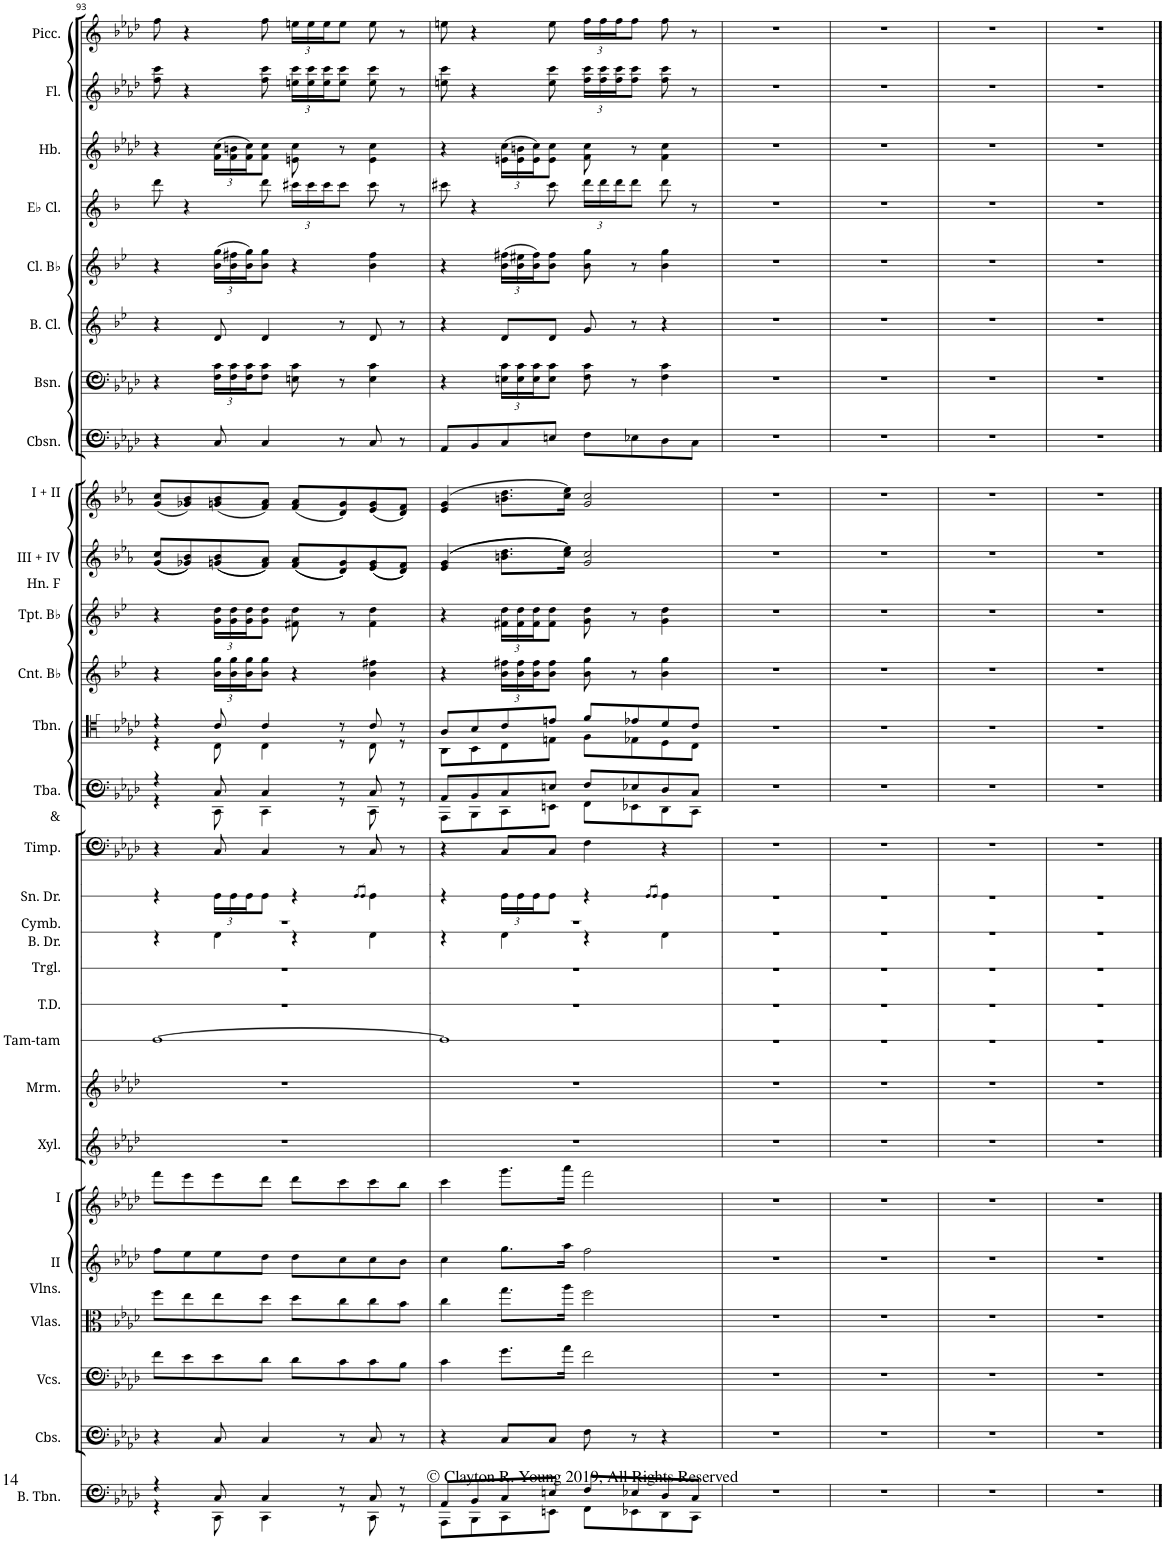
**kern	**kern	**kern	**kern	**kern	**kern	**kern	**kern	**kern	**kern	**kern	**kern	**kern	**kern	**kern	**kern	**kern	**kern	**kern	**kern	**kern	**kern	**kern	**kern	**kern	**kern	**kern	**kern
*part28	*part27	*part26	*part25	*part24	*part23	*part22	*part21	*part20	*part19	*part18	*part17	*part16	*part15	*part14	*part13	*part12	*part11	*part10	*part9	*part8	*part7	*part6	*part5	*part4	*part3	*part2	*part1
*staff28	*staff27	*staff26	*staff25	*staff24	*staff23	*staff22	*staff21	*staff20	*staff19	*staff18	*staff17	*staff16	*staff15	*staff14	*staff13	*staff12	*staff11	*staff10	*staff9	*staff8	*staff7	*staff6	*staff5	*staff4	*staff3	*staff2	*staff1
*I"Bass Trombone	*I"Contrabasses	*I"Violoncellos	*I"Violas	*I"II	*I"I     Violins	*I"Xylophone	*I"Marimba	*I"Tam-tam	*I"Tenor Drum	*I"Triangle	*I"Cymbals &amp; Bass Drum	*I"Snare Drum	*I"Timpani	*I"One Tuba	*I"3 Trombones     and	*I"Cornets in Bb	*I"Trumpets in Bb	*I"III + IV	*I"I + II     Cors en Fa	*I"Contrabassoon	*I"Bassoons	*I"Bass Clarinet	*I"Clarinets in Bb	*I"Eb Clarinet	*I"Hautbois	*I"Flûtes	*I"Piccolo
*I'B. Tbn.	*I'Cbs.	*I'Vcs.	*I'Vlas.	*I'II	*I'I     Vlns.	*I'Xyl.	*I'Mrm.	*I'Tam-tam	*I'T.D.	*I'Trgl.	*I'Cymb. B. Dr.	*I'Sn. Dr.	*I'Timp.	*I'Tba.	*	*I'Cnt. Bb	*I'Tpt. Bb	*I'III + IV	*	*I'Cbsn.	*I'Bsn.	*I'B. Cl.	*I'Cl. Bb	*I'Eb Cl.	*I'Hb.	*I'Fl.	*I'Picc.
!!LO:PB:g=z
*clefF4	*clefF4	*clefF4	*clefC3	*clefG2	*clefG2	*clefG2	*clefF4	*clefX	*clefX	*clefX	*clefX	*clefX	*clefF4	*clefF4	*clefC4	*clefG2	*clefG2	*clefF4	*clefG2	*clefF4	*clefF4	*clefG2	*clefG2	*clefG2	*clefG2	*clefG2	*clefG2
*Trd1c2	*Trd7c12	*	*	*	*Trd1c2	*Trd-7c-12	*	*	*	*	*	*	*	*	*	*Trd1c2	*Trd1c2	*Trd4c7	*Trd4c7	*Trd7c12	*	*Trd8c14	*Trd1c2	*Trd-2c-3	*	*	*Trd-7c-12
*k[b-e-a-d-]	*k[b-e-a-d-]	*k[b-e-a-d-]	*k[b-e-a-d-]	*k[b-e-a-d-]	*k[b-e-a-d-]	*k[b-e-a-d-]	*k[b-e-a-d-]	*k[]	*k[]	*k[]	*k[]	*k[]	*k[b-e-a-d-]	*k[b-e-a-d-]	*k[b-e-a-d-]	*k[b-e-]	*k[b-e-]	*k[b-e-a-]	*k[b-e-a-]	*k[b-e-a-d-]	*k[b-e-a-d-]	*k[b-e-]	*k[b-e-]	*k[b-]	*k[b-e-a-d-]	*k[b-e-a-d-]	*k[b-e-a-d-]
*M4/4	*M4/4	*M4/4	*M4/4	*M4/4	*M4/4	*M4/4	*M4/4	*M4/4	*M4/4	*M4/4	*M4/4	*M4/4	*M4/4	*M4/4	*M4/4	*M4/4	*M4/4	*M4/4	*M4/4	*M4/4	*M4/4	*M4/4	*M4/4	*M4/4	*M4/4	*M4/4	*M4/4
=93	=93	=93	=93	=93	=93	=93	=93	=93	=93	=93	=93	=93	=93	=93	=93	=93	=93	=93	=93	=93	=93	=93	=93	=93	=93	=93	=93
*^	*	*	*	*	*	*	*	*	*	*	*^	*	*	*^	*^	*	*	*	*	*	*	*	*	*	*	*	*
4r	4r	4r	8f\L	8ff\L	8ff\L	8fff\L	1r	1r	[1Re	1r	1r	1r	4r	4r	4r	4r	4r	4r	4r	4r	4r	((8g/ 8cc/L	(8g/ 8cc/L	4r	4r	4r	4r	8ddd\	4r	8ff\ 8ccc\	8ff\
.	.	.	8e-\	8ee-\	8ee-\	8eee-\	.	.	.	.	.	.	.	.	.	.	.	.	.	.	.	8g-X/ 8b-/))	8g-X/ 8b-/)	.	.	.	.	4r	.	4r	4r
*	*	*	*	*	*	*	*	*	*	*	*	*	*	*Xbrackettup	*	*	*	*	*	*Xbrackettup	*Xbrackettup	*	*	*	*Xbrackettup	*	*Xbrackettup	*	*Xbrackettup	*	*
8C/	8CC\	8C/	8e-\	8ee-\	8ee-\	8eee-\	.	.	.	.	.	.	4Rd\	24Re\LL	8C/	8C/	8CC\	8c/	8C\	24b-\ 24gg\LL	24g\ 24dd\LL	((8gn/ 8b-/	(8gn/ 8b-/	8C/	24F\ 24c\LL	8d/	(24b-\ 24gg\LL	.	(24f\ 24cc\LL	.	.
.	.	.	.	.	.	.	.	.	.	.	.	.	.	24Re\	.	.	.	.	.	24b-\ 24gg\	24g\ 24dd\	.	.	.	24F\ 24c\	.	24b-\ 24ff#X\	.	24f\ 24bn\	.	.
.	.	.	.	.	.	.	.	.	.	.	.	.	.	24Re\J	.	.	.	.	.	24b-\ 24gg\J	24g\ 24dd\J	.	.	.	24F\ 24c\J	.	24b-\ 24gg\J)	.	24f\ 24cc\J)	.	.
4C/	4CC\	4C/	8d-\J	8dd-\J	8dd-\J	8ddd-\J	.	.	.	.	.	.	.	8Re\J	4C/	4C/	4CC\	4c/	4C\	8b-\ 8gg\J	8g\ 8dd\J	8f/ 8a-/J))	8f/ 8a-/J)	4C/	8F\ 8c\J	4d/	8b-\ 8gg\J	8ddd\	8f\ 8cc\J	8ff\ 8ccc\	8ff\
*	*	*	*	*	*	*	*	*	*	*	*	*	*	*	*	*	*	*	*	*	*	*	*	*	*	*	*	*Xbrackettup	*	*Xbrackettup	*Xbrackettup
.	.	.	8d-\L	8dd-\L	8dd-\L	8ddd-\L	.	.	.	.	.	.	4r	4r	.	.	.	.	.	4r	8f#X\ 8dd\	((8f/ 8a-/L	(8f/ 8a-/L	.	8En\ 8c\	.	4r	24ccc#X\LL	8en\ 8cc\	24een\ 24ccc\LL	24een\LL
.	.	.	.	.	.	.	.	.	.	.	.	.	.	.	.	.	.	.	.	.	.	.	.	.	.	.	.	24ccc#\	.	24ee\ 24ccc\	24ee\
.	.	.	.	.	.	.	.	.	.	.	.	.	.	.	.	.	.	.	.	.	.	.	.	.	.	.	.	24ccc#\J	.	24ee\ 24ccc\J	24ee\J
8r	8r	8r	8c\	8cc\	8cc\	8ccc\	.	.	.	.	.	.	.	.	8r	8r	8r	8r	8r	.	8r	8d/ 8g/))	8d/ 8g/)	8r	8r	8r	.	8ccc#\J	8r	8ee\ 8ccc\J	8ee\J
.	.	.	.	.	.	.	.	.	.	.	.	.	.	8qRe/L	.	.	.	.	.	.	.	.	.	.	.	.	.	.	.	.	.
.	.	.	.	.	.	.	.	.	.	.	.	.	.	8qRe/J	.	.	.	.	.	.	.	.	.	.	.	.	.	.	.	.	.
8C/	8CC\	8C/	8c\	8cc\	8cc\	8ccc\	.	.	.	.	.	.	4Rd\	4Re\	8C/	8C/	8CC\	8c/	8C\	4b-\ 4ff#X\	4f#\ 4dd\	((8e-/ 8g/	(8e-/ 8g/	8C/	4E\ 4c\	8d/	4b-\ 4ff#\	8ccc#\	4e\ 4cc\	8ee\ 8ccc\	8ee\
8r	8r	8r	8B-\J	8b-\J	8b-\J	8bb-\J	.	.	.	.	.	.	.	.	8r	8r	8r	8r	8r	.	.	8d/ 8f/J))	8d/ 8f/J)	8r	.	8r	.	8r	.	8r	8r
=94	=94	=94	=94	=94	=94	=94	=94	=94	=94	=94	=94	=94	=94	=94	=94	=94	=94	=94	=94	=94	=94	=94	=94	=94	=94	=94	=94	=94	=94	=94	=94
8AA-/L	8AAA-\L	4r	4c\	4cc\	4cc\	4ccc\	1r	1r	1Re]	1r	1r	1r	4r	4r	4r	8AA-/L	8AAA-\L	8A-/L	8AA-\L	4r	4r	((4e-/ 4g/	(4e-/ 4g/	8AA-/L	4r	4r	4r	8ccc#X\	4r	8een\ 8ccc\	8een\
8BB-/	8BBB-\	.	.	.	.	.	.	.	.	.	.	.	.	.	.	8BB-/	8BBB-\	8B-/	8BB-\	.	.	.	.	8BB-/	.	.	.	4r	.	4r	4r
8C/	8CC\	8C/L	8.g\L	8.gg\L	8.gg\L	8.ggg\L	.	.	.	.	.	.	4Rd\	24Re\LL	8C/L	8C/	8CC\	8c/	8C\	24b-\ 24ff#X\LL	24f#X\ 24dd\LL	8.bn\ 8.dd\L	8.bn\ 8.dd\L	8C/	24En\ 24c\LL	8d/L	(24b-\ 24ff#X\LL	.	(24en\ 24cc\LL	.	.
.	.	.	.	.	.	.	.	.	.	.	.	.	.	24Re\	.	.	.	.	.	24b-\ 24ff#\	24f#\ 24dd\	.	.	.	24E\ 24c\	.	24b-\ 24ee#X\	.	24e\ 24bn\	.	.
.	.	.	.	.	.	.	.	.	.	.	.	.	.	24Re\J	.	.	.	.	.	24b-\ 24ff#\J	24f#\ 24dd\J	.	.	.	24E\ 24c\J	.	24b-\ 24ff#\J)	.	24e\ 24cc\J)	.	.
8En/J	8EEn\J	8C/J	.	.	.	.	.	.	.	.	.	.	.	8Re\J	8C/J	8En/J	8EEn\J	8en/J	8En\J	8b-\ 8ff#\J	8f#\ 8dd\J	.	.	8En/J	8E\ 8c\J	8d/J	8b-\ 8ff#\J	8ccc#\	8e\ 8cc\J	8ee\ 8ccc\	8ee\
.	.	.	16a-\Jk	16aa-\Jk	16aa-\Jk	16aaa-\Jk	.	.	.	.	.	.	.	.	.	.	.	.	.	.	.	16cc\ 16ee-\Jk))	16cc\ 16ee-\Jk)	.	.	.	.	.	.	.	.
8F/L	8FF\L	8F\	2f\	2ff\	2ff\	2fff\	.	.	.	.	.	.	4r	4r	4F\	8F/L	8FF\L	8f/L	8F\L	8b-\ 8gg\	8g\ 8dd\	2g/ 2cc/	2g/ 2cc/	8F\L	8F\ 8c\	8g/	8b-\ 8gg\	24ddd\LL	8f\ 8cc\	24ff\ 24ccc\LL	24ff\LL
.	.	.	.	.	.	.	.	.	.	.	.	.	.	.	.	.	.	.	.	.	.	.	.	.	.	.	.	24ddd\	.	24ff\ 24ccc\	24ff\
.	.	.	.	.	.	.	.	.	.	.	.	.	.	.	.	.	.	.	.	.	.	.	.	.	.	.	.	24ddd\J	.	24ff\ 24ccc\J	24ff\J
8E-X/	8EE-X\	8r	.	.	.	.	.	.	.	.	.	.	.	.	.	8E-X/	8EE-X\	8e-X/	8E-X\	8r	8r	.	.	8E-X\	8r	8r	8r	8ddd\J	8r	8ff\ 8ccc\J	8ff\J
.	.	.	.	.	.	.	.	.	.	.	.	.	.	8qRe/L	.	.	.	.	.	.	.	.	.	.	.	.	.	.	.	.	.
.	.	.	.	.	.	.	.	.	.	.	.	.	.	8qRe/J	.	.	.	.	.	.	.	.	.	.	.	.	.	.	.	.	.
8D-/	8DD-\	4r	.	.	.	.	.	.	.	.	.	.	4Rd\	4Re\	4r	8D-/	8DD-\	8d-/	8D-\	4b-\ 4gg\	4g\ 4dd\	.	.	8D-\	4F\ 4c\	4r	4b-\ 4gg\	8ddd\	4f\ 4cc\	8ff\ 8ccc\	8ff\
8C/J	8CC\J	.	.	.	.	.	.	.	.	.	.	.	.	.	.	8C/J	8CC\J	8c/J	8C\J	.	.	.	.	8C\J	.	.	.	8r	.	8r	8r
*	*	*	*	*	*	*	*	*	*	*	*	*	*	*	*	*v	*v	*	*	*	*	*	*	*	*	*	*	*	*	*	*
*v	*v	*	*	*	*	*	*	*	*	*	*	*v	*v	*	*	*	*v	*v	*	*	*	*	*	*	*	*	*	*	*	*
=95	=95	=95	=95	=95	=95	=95	=95	=95	=95	=95	=95	=95	=95	=95	=95	=95	=95	=95	=95	=95	=95	=95	=95	=95	=95	=95	=95
1r	1r	1r	1r	1r	1r	1r	1r	1r	1r	1r	1r	1r	1r	1r	1r	1r	1r	1r	1r	1r	1r	1r	1r	1r	1r	1r	1r
=96	=96	=96	=96	=96	=96	=96	=96	=96	=96	=96	=96	=96	=96	=96	=96	=96	=96	=96	=96	=96	=96	=96	=96	=96	=96	=96	=96
1r	1r	1r	1r	1r	1r	1r	1r	1r	1r	1r	1r	1r	1r	1r	1r	1r	1r	1r	1r	1r	1r	1r	1r	1r	1r	1r	1r
=97	=97	=97	=97	=97	=97	=97	=97	=97	=97	=97	=97	=97	=97	=97	=97	=97	=97	=97	=97	=97	=97	=97	=97	=97	=97	=97	=97
1r	1r	1r	1r	1r	1r	1r	1r	1r	1r	1r	1r	1r	1r	1r	1r	1r	1r	1r	1r	1r	1r	1r	1r	1r	1r	1r	1r
=98	=98	=98	=98	=98	=98	=98	=98	=98	=98	=98	=98	=98	=98	=98	=98	=98	=98	=98	=98	=98	=98	=98	=98	=98	=98	=98	=98
1r	1r	1r	1r	1r	1r	1r	1r	1r	1r	1r	1r	1r	1r	1r	1r	1r	1r	1r	1r	1r	1r	1r	1r	1r	1r	1r	1r
==	==	==	==	==	==	==	==	==	==	==	==	==	==	==	==	==	==	==	==	==	==	==	==	==	==	==	==
*-	*-	*-	*-	*-	*-	*-	*-	*-	*-	*-	*-	*-	*-	*-	*-	*-	*-	*-	*-	*-	*-	*-	*-	*-	*-	*-	*-
